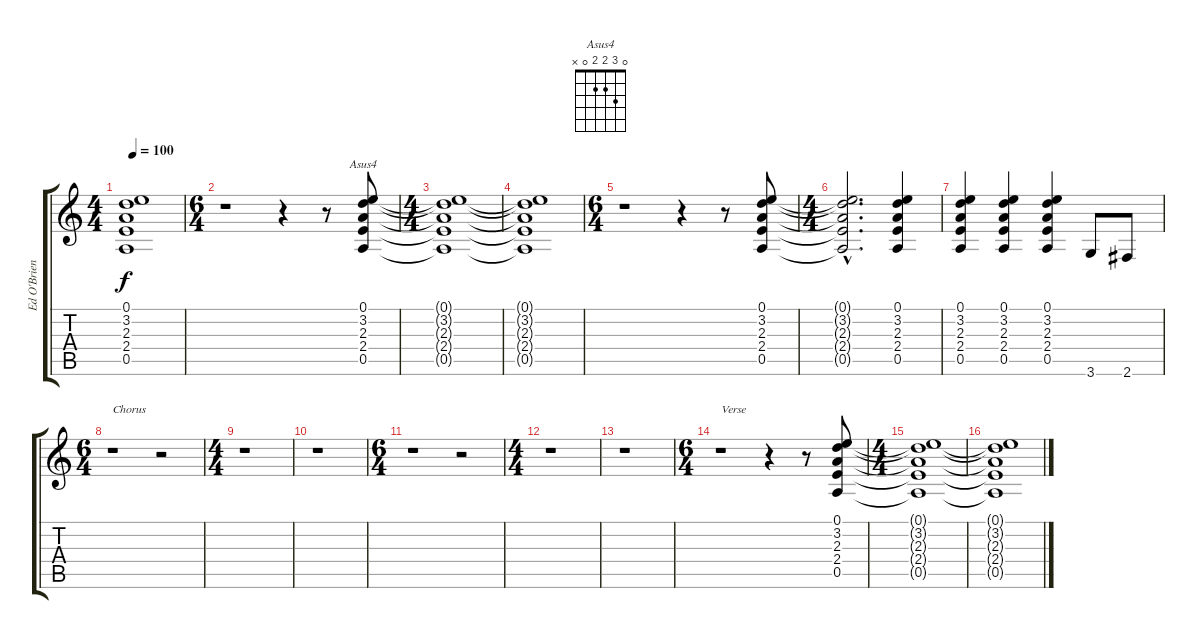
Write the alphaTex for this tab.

\track ("Ed O'Brien (Clean)" "Ed O'Brien") {instrument electricguitarclean}
\staff {score tabs}
\tuning (E4 B3 G3 D3 A2 E2) {hide}
\chord ("Asus4" 0 3 2 2 0 x)
\ts (4 4)
\tempo 100
\clef g2
\ks c
(0.1{t} 3.2{t} 2.3{t} 2.4{t} 0.5{t}).1{dy f} |
\ts (6 4)
r.1 r.4 r.8 (0.1 3.2 2.3 2.4 0.5).8{ch "Asus4"} |
\ts (4 4)
(0.1{t} 3.2{t} 2.3{t} 2.4{t} 0.5{t}).1 |
(0.1{t} 3.2{t} 2.3{t} 2.4{t} 0.5{t}).1 |
\ts (6 4)
r.1 r.4 r.8 (0.1 3.2 2.3 2.4 0.5).8 |
\ts (4 4)
(0.1{hac t} 3.2{hac t} 2.3{hac t} 2.4{hac t} 0.5{hac t}).2{d} (0.1 3.2 2.3 2.4 0.5).4 |
(0.1 3.2 2.3 2.4 0.5).4 (0.1 3.2 2.3 2.4 0.5).4 (0.1 3.2 2.3 2.4 0.5).4 3.6.8 2.6.8 |
\ts (6 4)
r.1{txt "Chorus"} r.2 |
\ts (4 4)
r.1 |
r.1 |
\ts (6 4)
r.1 r.2 |
\ts (4 4)
r.1 |
r.1 |
\ts (6 4)
r.1{txt "Verse"} r.4 r.8 (0.1 3.2 2.3 2.4 0.5).8 |
\ts (4 4)
(0.1{t} 3.2{t} 2.3{t} 2.4{t} 0.5{t}).1 |
(0.1{t} 3.2{t} 2.3{t} 2.4{t} 0.5{t}).1
